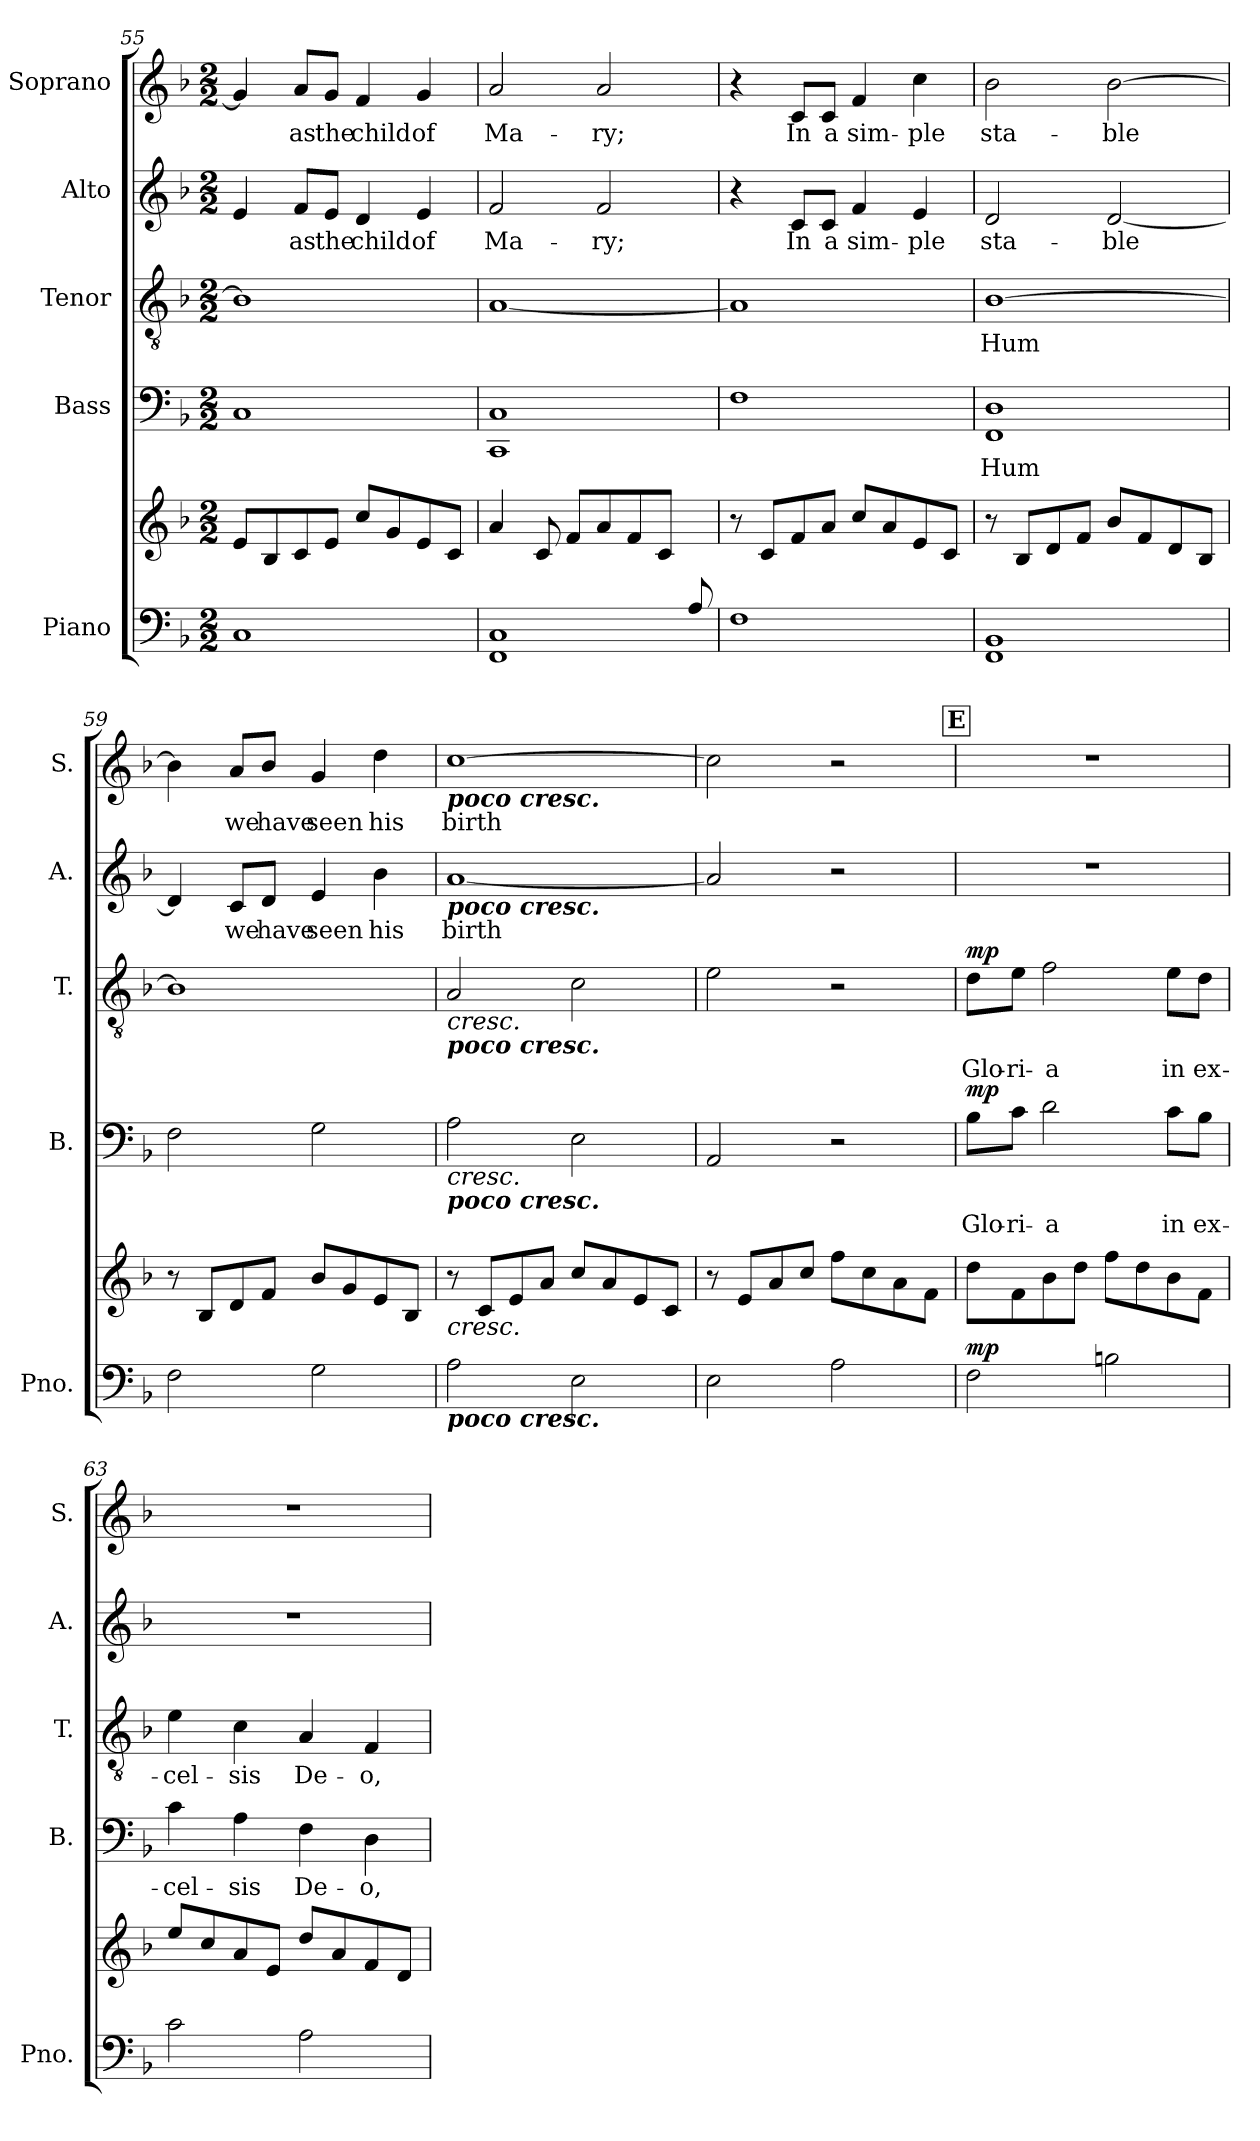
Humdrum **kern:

**kern	**kern	**dynam	**kern	**text	**dynam	**kern	**text	**dynam	**kern	**text	**kern	**text
*part5	*part5	*part5	*part4	*part4	*part4	*part3	*part3	*part3	*part2	*part2	*part1	*part1
*staff6	*staff5	*staff5/6	*staff4	*staff4	*staff4	*staff3	*staff3	*staff3	*staff2	*staff2	*staff1	*staff1
*I"Piano	*	*	*I"Bass	*	*	*I"Tenor	*	*	*I"Alto	*	*I"Soprano	*
*I'Pno.	*	*	*I'B.	*	*	*I'T.	*	*	*I'A.	*	*I'S.	*
*clefF4	*clefG2	*	*clefF4	*	*	*clefGv2	*	*	*clefG2	*	*clefG2	*
*k[b-]	*k[b-]	*	*k[b-]	*	*	*k[b-]	*	*	*k[b-]	*	*k[b-]	*
*M2/2	*M2/2	*	*M2/2	*	*	*M2/2	*	*	*M2/2	*	*M2/2	*
=55	=55	=55	=55	=55	=55	=55	=55	=55	=55	=55	=55	=55
1C	8e/L	.	1C	.	.	1B-]	.	.	4e/	.	4g/]	.
.	8B-/	.	.	.	.	.	.	.	.	.	.	.
!	!	!	!	!	!	!	!	!	!	!LO:LY:b	!	!LO:LY:b
.	8c/	.	.	.	.	.	.	.	8f/L	as	8a/L	as
!	!	!	!	!	!	!	!	!	!	!LO:LY:b	!	!LO:LY:b
.	8e/J	.	.	.	.	.	.	.	8e/J	the	8g/J	the
!	!	!	!	!	!	!	!	!	!	!LO:LY:b	!	!LO:LY:b
.	8cc/L	.	.	.	.	.	.	.	4d/	child	4f/	child
.	8g/	.	.	.	.	.	.	.	.	.	.	.
!	!	!	!	!	!	!	!	!	!	!LO:LY:b	!	!LO:LY:b
.	8e/	.	.	.	.	.	.	.	4e/	of	4g/	of
.	8c/J	.	.	.	.	.	.	.	.	.	.	.
!!LO:PB:g=z
=56	=56	=56	=56	=56	=56	=56	=56	=56	=56	=56	=56	=56
*^	*	*	*	*	*	*	*	*	*	*	*	*
!	!	!	!	!	!	!	!	!	!	!	!LO:LY:b	!	!LO:LY:b
2..ryy	1FF 1C	4a/	.	1CC 1C	.	.	[1A	.	.	2f/	Ma-	2a/	Ma-
.	.	8c/	.	.	.	.	.	.	.	.	.	.	.
.	.	8f/L	.	.	.	.	.	.	.	.	.	.	.
!	!	!	!	!	!	!	!	!	!	!	!LO:LY:b	!	!LO:LY:b
.	.	8a/	.	.	.	.	.	.	.	2f/	-ry;	2a/	-ry;
.	.	8f/	.	.	.	.	.	.	.	.	.	.	.
.	.	8c/J	.	.	.	.	.	.	.	.	.	.	.
8A/	.	8ryy	.	.	.	.	.	.	.	.	.	.	.
*v	*v	*	*	*	*	*	*	*	*	*	*	*	*
=57	=57	=57	=57	=57	=57	=57	=57	=57	=57	=57	=57	=57
1F	8r	.	1F	.	.	1A]	.	.	4r	.	4r	.
.	8c/L	.	.	.	.	.	.	.	.	.	.	.
!	!	!	!	!	!	!	!	!	!	!LO:LY:b	!	!LO:LY:b
.	8f/	.	.	.	.	.	.	.	8c/L	In	8c/L	In
!	!	!	!	!	!	!	!	!	!	!LO:LY:b	!	!LO:LY:b
.	8a/J	.	.	.	.	.	.	.	8c/J	a	8c/J	a
!	!	!	!	!	!	!	!	!	!	!LO:LY:b	!	!LO:LY:b
.	8cc/L	.	.	.	.	.	.	.	4f/	sim-	4f/	sim-
.	8a/	.	.	.	.	.	.	.	.	.	.	.
!	!	!	!	!	!	!	!	!	!	!LO:LY:b	!	!LO:LY:b
.	8e/	.	.	.	.	.	.	.	4e/	-ple	4cc\	-ple
.	8c/J	.	.	.	.	.	.	.	.	.	.	.
=58	=58	=58	=58	=58	=58	=58	=58	=58	=58	=58	=58	=58
!	!	!	!	!LO:LY:b	!	!	!LO:LY:b	!	!	!LO:LY:b	!	!LO:LY:b
1FF 1BB-	8r	.	1FF 1D	Hum	.	[1B-	Hum	.	2d/	sta-	2b-\	sta-
.	8B-/L	.	.	.	.	.	.	.	.	.	.	.
.	8d/	.	.	.	.	.	.	.	.	.	.	.
.	8f/J	.	.	.	.	.	.	.	.	.	.	.
!	!	!	!	!	!	!	!	!	!	!LO:LY:b	!	!LO:LY:b
.	8b-/L	.	.	.	.	.	.	.	[2d/	-ble	[2b-\	-ble
.	8f/	.	.	.	.	.	.	.	.	.	.	.
.	8d/	.	.	.	.	.	.	.	.	.	.	.
.	8B-/J	.	.	.	.	.	.	.	.	.	.	.
=59	=59	=59	=59	=59	=59	=59	=59	=59	=59	=59	=59	=59
2F\	8r	.	2F\	.	.	1B-]	.	.	4d/]	.	4b-\]	.
.	8B-/L	.	.	.	.	.	.	.	.	.	.	.
!	!	!	!	!	!	!	!	!	!	!LO:LY:b	!	!LO:LY:b
.	8d/	.	.	.	.	.	.	.	8c/L	we	8a/L	we
!	!	!	!	!	!	!	!	!	!	!LO:LY:b	!	!LO:LY:b
.	8f/J	.	.	.	.	.	.	.	8d/J	have	8b-/J	have
!	!	!	!	!	!	!	!	!	!	!LO:LY:b	!	!LO:LY:b
2G\	8b-/L	.	2G\	.	.	.	.	.	4e/	seen	4g/	seen
.	8g/	.	.	.	.	.	.	.	.	.	.	.
!	!	!	!	!	!	!	!	!	!	!LO:LY:b	!	!LO:LY:b
.	8e/	.	.	.	.	.	.	.	4b-\	his	4dd\	his
.	8B-/J	.	.	.	.	.	.	.	.	.	.	.
=60	=60	=60	=60	=60	=60	=60	=60	=60	=60	=60	=60	=60
!	!	!	!	!	!	!	!	!	!	!	!LO:TX:b:Bi:t=poco cresc.	!
!	!	!	!	!	!	!	!	!	!LO:TX:b:Bi:t=poco cresc.	!	!	!
!	!	!	!	!	!	!LO:TX:b:Bi:t=poco cresc.	!	!	!	!	!	!
!	!	!	!LO:TX:b:Bi:t=poco cresc.	!	!	!	!	!	!	!	!	!
!LO:TX:b:Bi:t=poco cresc.	!	!	!	!	!	!	!	!	!	!	!	!
!	!	!LO:HP:b	!	!	!LO:HP:b	!	!	!LO:HP:b	!	!LO:LY:b	!	!LO:LY:b
2A\	8r	<	2A\	.	<	2A/	.	<	[1a	birth	[1cc	birth
.	8c/L	.	.	.	.	.	.	.	.	.	.	.
.	8e/	.	.	.	.	.	.	.	.	.	.	.
.	8a/J	.	.	.	.	.	.	.	.	.	.	.
2E\	8cc/L	.	2E\	.	.	2c\	.	.	.	.	.	.
.	8a/	.	.	.	.	.	.	.	.	.	.	.
.	8e/	.	.	.	.	.	.	.	.	.	.	.
.	8c/J	.	.	.	.	.	.	.	.	.	.	.
!!LO:LB:g=z
=61	=61	=61	=61	=61	=61	=61	=61	=61	=61	=61	=61	=61
2E\	8r	.	2AA/	.	.	2e\	.	.	2a/]	.	2cc\]	.
.	8e/L	.	.	.	.	.	.	.	.	.	.	.
.	8a/	.	.	.	.	.	.	.	.	.	.	.
.	8cc/J	.	.	.	.	.	.	.	.	.	.	.
2A\	8ff\L	.	2r	.	.	2r	.	.	2r	.	2r	.
.	8cc\	.	.	.	.	.	.	.	.	.	.	.
.	8a\	.	.	.	.	.	.	.	.	.	.	.
.	8f\J	.	.	.	.	.	.	.	.	.	.	.
!!LO:REH:place=s1:a:B:fs=16:t=E
=62	=62	=62	=62	=62	=62	=62	=62	=62	=62	=62	=62	=62
!	!	!LO:DY:a=2	!	!LO:LY:b	!LO:DY:a	!	!LO:LY:b	!LO:DY:a	!	!	!	!
2F\	8dd\L	mp	8B-\L	Glo-	mp	8d\L	Glo-	mp	1r	.	1r	.
!	!	!	!	!LO:LY:b	!	!	!LO:LY:b	!	!	!	!	!
.	8f\	[	8c\J	-ri-	[	8e\J	-ri-	[	.	.	.	.
!	!	!	!	!LO:LY:b	!	!	!LO:LY:b	!	!	!	!	!
.	8b-\	.	2d\	-a	.	2f\	-a	.	.	.	.	.
.	8dd\J	.	.	.	.	.	.	.	.	.	.	.
2Bn\	8ff\L	.	.	.	.	.	.	.	.	.	.	.
.	8dd\	.	.	.	.	.	.	.	.	.	.	.
!	!	!	!	!LO:LY:b	!	!	!LO:LY:b	!	!	!	!	!
.	8b-\	.	8c\L	in	.	8e\L	in	.	.	.	.	.
!	!	!	!	!LO:LY:b	!	!	!LO:LY:b	!	!	!	!	!
.	8f\J	.	8B-\J	ex-	.	8d\J	ex-	.	.	.	.	.
=63	=63	=63	=63	=63	=63	=63	=63	=63	=63	=63	=63	=63
!	!	!	!	!LO:LY:b	!	!	!LO:LY:b	!	!	!	!	!
2c\	8ee/L	.	4c\	-cel-	.	4e\	-cel-	.	1r	.	1r	.
.	8cc/	.	.	.	.	.	.	.	.	.	.	.
!	!	!	!	!LO:LY:b	!	!	!LO:LY:b	!	!	!	!	!
.	8a/	.	4A\	-sis	.	4c\	-sis	.	.	.	.	.
.	8e/J	.	.	.	.	.	.	.	.	.	.	.
!	!	!	!	!LO:LY:b	!	!	!LO:LY:b	!	!	!	!	!
2A\	8dd/L	.	4F\	De-	.	4A/	De-	.	.	.	.	.
.	8a/	.	.	.	.	.	.	.	.	.	.	.
!	!	!	!	!LO:LY:b	!	!	!LO:LY:b	!	!	!	!	!
.	8f/	.	4D\	-o,	.	4F/	-o,	.	.	.	.	.
.	8d/J	.	.	.	.	.	.	.	.	.	.	.
=	=	=	=	=	=	=	=	=	=	=	=	=
*-	*-	*-	*-	*-	*-	*-	*-	*-	*-	*-	*-	*-
